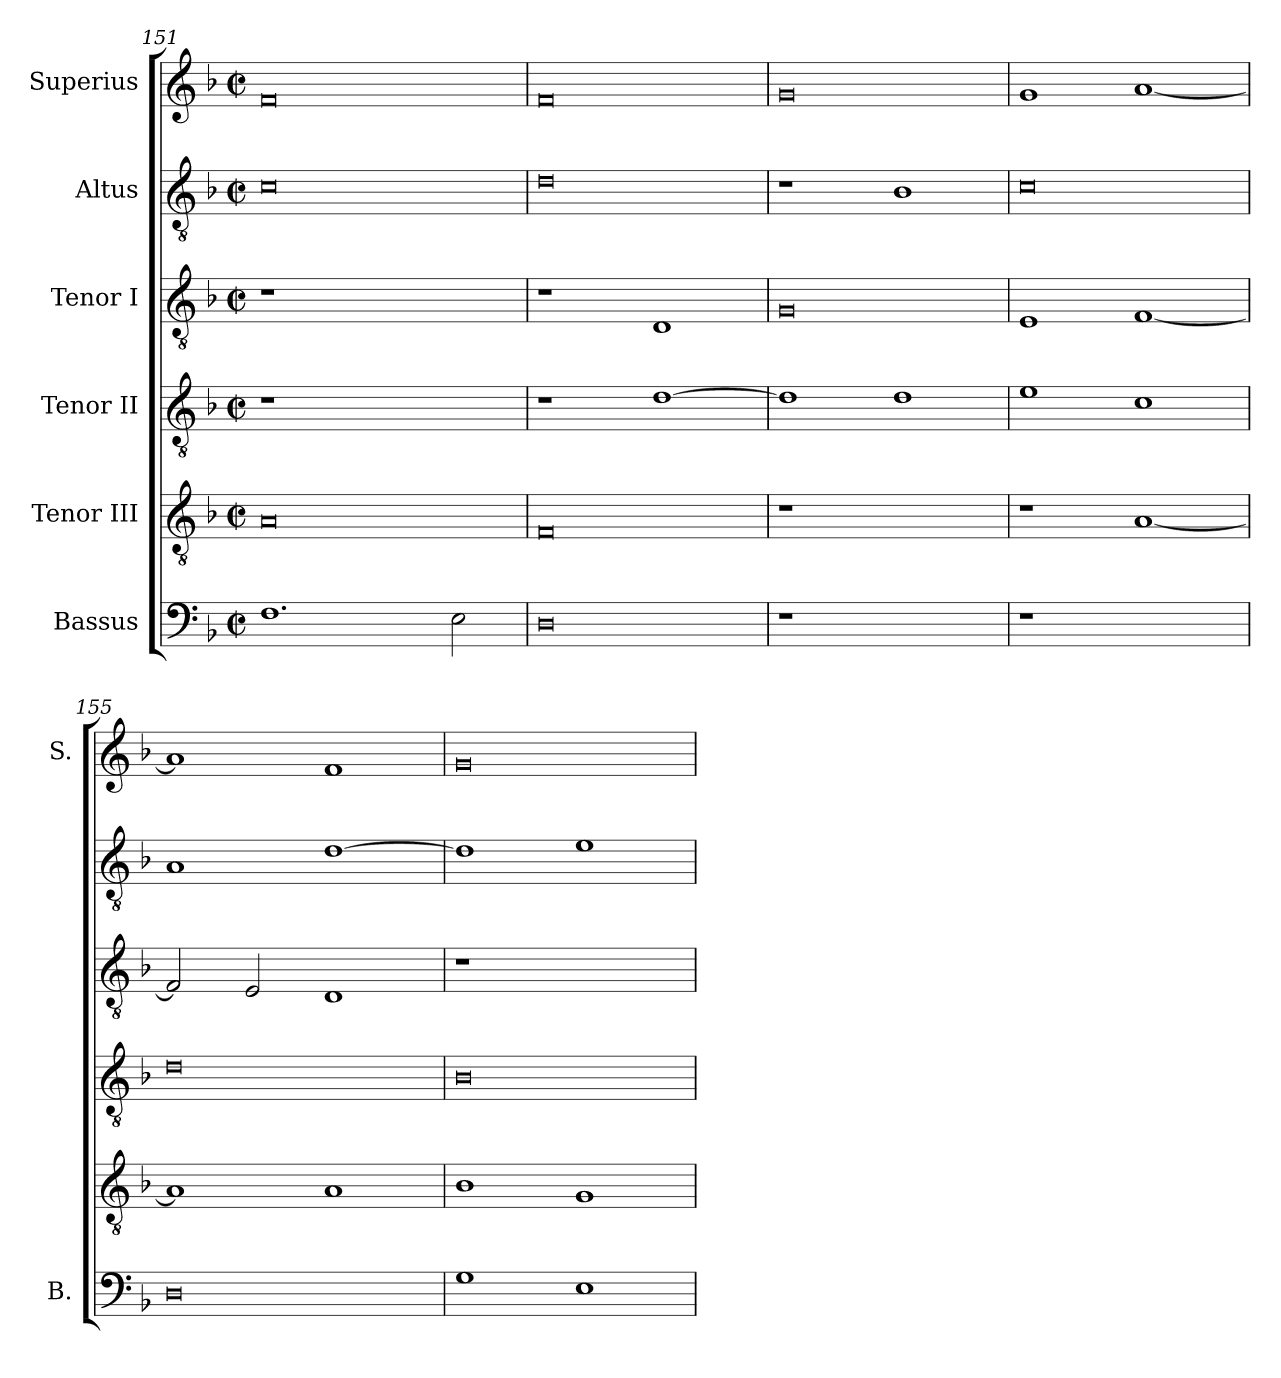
**kern	**kern	**kern	**kern	**kern	**kern
*part6	*part5	*part4	*part3	*part2	*part1
*staff6	*staff5	*staff4	*staff3	*staff2	*staff1
*I"Bassus	*I"Tenor III	*I"Tenor II	*I"Tenor I	*I"Altus	*I"Superius
*I'B.	*	*	*	*	*I'S.
*clefF4	*clefGv2	*clefGv2	*clefGv2	*clefGv2	*clefG2
*	*ITrd7c12	*ITrd7c12	*ITrd7c12	*ITrd7c12	*
*k[b-]	*k[b-]	*k[b-]	*k[b-]	*k[b-]	*k[b-]
*F:	*F:	*F:	*F:	*F:	*F:
*M2/2	*M2/2	*M2/2	*M2/2	*M2/2	*M2/2
*met(c|)	*met(c|)	*met(c|)	*met(c|)	*met(c|)	*met(c|)
=151	=151	=151	=151	=151	=151
!	!	!LO:N:vis=1	!LO:N:vis=1	!	!
1.Fi	0AAi	1r	1r	0Ci	0fi
.	.	1ryy	1ryy	.	.
2Ei\	.	.	.	.	.
=152	=152	=152	=152	=152	=152
0Di	0FFi	1r	1r	0Di	0fi
.	.	[>1Di	1DDi	.	.
=153	=153	=153	=153	=153	=153
!LO:N:vis=1	!LO:N:vis=1	!	!	!	!
1r	1r	1Di]	0GGi	1r	0gi
1ryy	1ryy	1Di	.	1BB-i	.
=154	=154	=154	=154	=154	=154
!LO:N:vis=1	!	!	!	!	!
1r	1r	1Ei	1EEi	0Ci	1gi
1ryy	[<1AAi	1Ci	[<1FFi	.	[<1ai
!!LO:PB:g=z
=155	=155	=155	=155	=155	=155
0Di	1AAi]	0Di	2FFi/]	1AAi	1ai]
.	.	.	2EEi/	.	.
.	1AAi	.	1DDi	[>1Di	1fi
=156	=156	=156	=156	=156	=156
!	!	!	!LO:N:vis=1	!	!
1Gi	1BB-i	0BB-i	1r	1Di]	0gi
1Ei	1GGi	.	1ryy	1Ei	.
=	=	=	=	=	=
*-	*-	*-	*-	*-	*-
